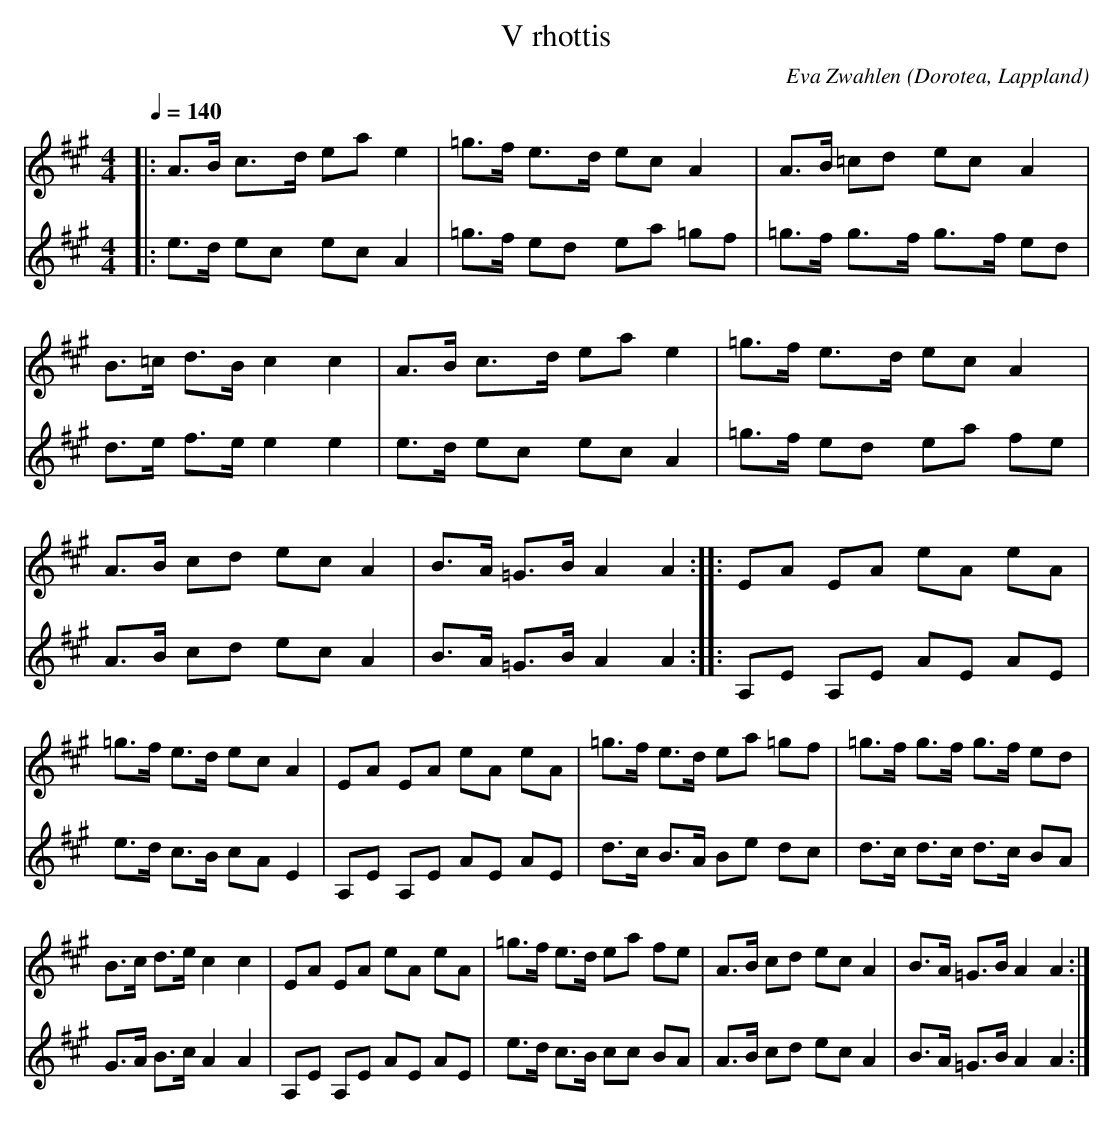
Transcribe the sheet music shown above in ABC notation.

X:1
T:V rhottis
O:Dorotea, Lappland
C:Eva Zwahlen
M:4/4
L:1/16
Q:1/4=140
K:A
V:1
|: A3B c3d1 e2a2 e4 | =g3f e3d1 e2c2 A4 | A3B =c2d2 e2c2 A4 |B3=c d3B c4 c4  | A3B c3d e2a2 e4 | =g3f e3d e2c2 A4 | A3B c2d2 e2c2 A4 |B3A =G3B A4 A4:||:E2A2 E2A2 e2A2 e2A2 |=g3f e3d e2c2 A4 |E2A2 E2A2 e2A2 e2A2 |=g3f e3d e2a2 =g2f2 | =g3f g3f g3f e2d2 |B3c d3e c4 c4  |E2A2 E2A2 e2A2 e2A2 |=g3f e3d e2a2 f2e2 |  A3B c2d2 e2c2 A4 |B3A =G3B A4 A4:|
V:2
|:  e3d e2c2  e2c2 A4 | =g3f e2d2 e2a2 =g2f2 | =g3f g3f g3f e2d2 |d3e f3e e4 e4  |e3d e2c2 e2c2 A4 | =g3f e2d2 e2a2 f2e2 |A3B c2d2 e2c2 A4  |B3A =G3B A4 A4 :||:A,2E2 A,2E2 A2E2 A2E2 | e3d c3B c2A2 E4 |A,2E2 A,2E2 A2E2 A2E2 |d3c B3A B2e2 d2c2 | d3c d3c d3c B2A2 | G3A B3c A4 A4 | A,2E2 A,2E2 A2E2 A2E2 | e3d c3B c2c2 B2A2 | A3B c2d2 e2c2 A4 |B3A =G3B A4 A4:|
